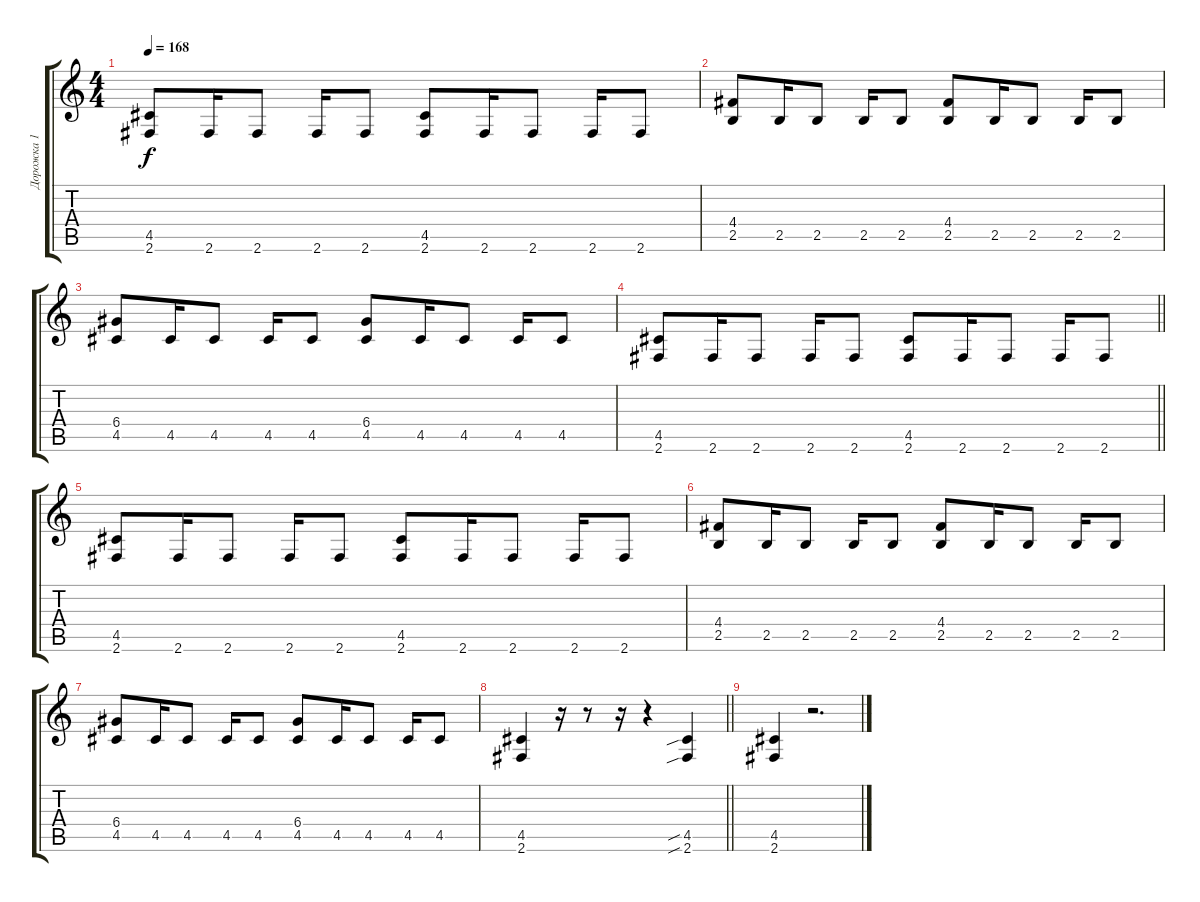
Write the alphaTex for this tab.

\track ("Дорожка 1" "Дорожка 1") {instrument distortionguitar}
\staff {score tabs}
\tuning (E4 B3 G3 D3 A2 E2) {hide}
\ts (4 4)
\tempo 168
\clef g2
\ks c
(4.5 2.6).8{dy f} 2.6.16 2.6.8 2.6.16 2.6.8 (4.5 2.6).8 2.6.16 2.6.8 2.6.16 2.6.8 |
(4.4 2.5).8 2.5.16 2.5.8 2.5.16 2.5.8 (4.4 2.5).8 2.5.16 2.5.8 2.5.16 2.5.8 |
(6.4 4.5).8 4.5.16 4.5.8 4.5.16 4.5.8 (6.4 4.5).8 4.5.16 4.5.8 4.5.16 4.5.8 |
\barLineRight lightlight
(4.5 2.6).8 2.6.16 2.6.8 2.6.16 2.6.8 (4.5 2.6).8 2.6.16 2.6.8 2.6.16 2.6.8 |
(4.5 2.6).8 2.6.16 2.6.8 2.6.16 2.6.8 (4.5 2.6).8 2.6.16 2.6.8 2.6.16 2.6.8 |
(4.4 2.5).8 2.5.16 2.5.8 2.5.16 2.5.8 (4.4 2.5).8 2.5.16 2.5.8 2.5.16 2.5.8 |
(6.4 4.5).8 4.5.16 4.5.8 4.5.16 4.5.8 (6.4 4.5).8 4.5.16 4.5.8 4.5.16 4.5.8 |
\barLineRight lightlight
(4.5 2.6).4 r.16 r.8 r.16 r.4 (4.5{sib} 2.6{sib}).4 |
(4.5 2.6).4 r.2{d}
